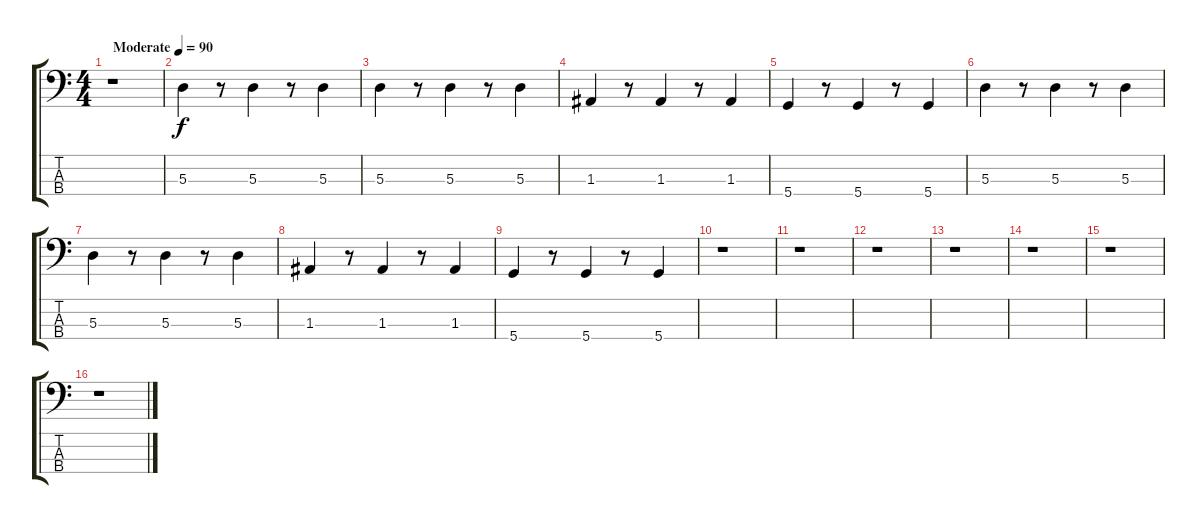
\track "" {instrument electricbasspick}
\staff {score tabs}
\tuning (G2 D2 A1 D1) {hide}
\ts (4 4)
\tempo (90 "Moderate")
\clef f4
\ks c
r.1{dy f instrument electricbasspick} |
5.3.4 r.8 5.3.4 r.8 5.3.4 |
5.3.4 r.8 5.3.4 r.8 5.3.4 |
1.3.4 r.8 1.3.4 r.8 1.3.4 |
5.4.4 r.8 5.4.4 r.8 5.4.4 |
5.3.4 r.8 5.3.4 r.8 5.3.4 |
5.3.4 r.8 5.3.4 r.8 5.3.4 |
1.3.4 r.8 1.3.4 r.8 1.3.4 |
5.4.4 r.8 5.4.4 r.8 5.4.4 |
r.1 |
r.1 |
r.1 |
r.1 |
r.1 |
r.1 |
r.1
